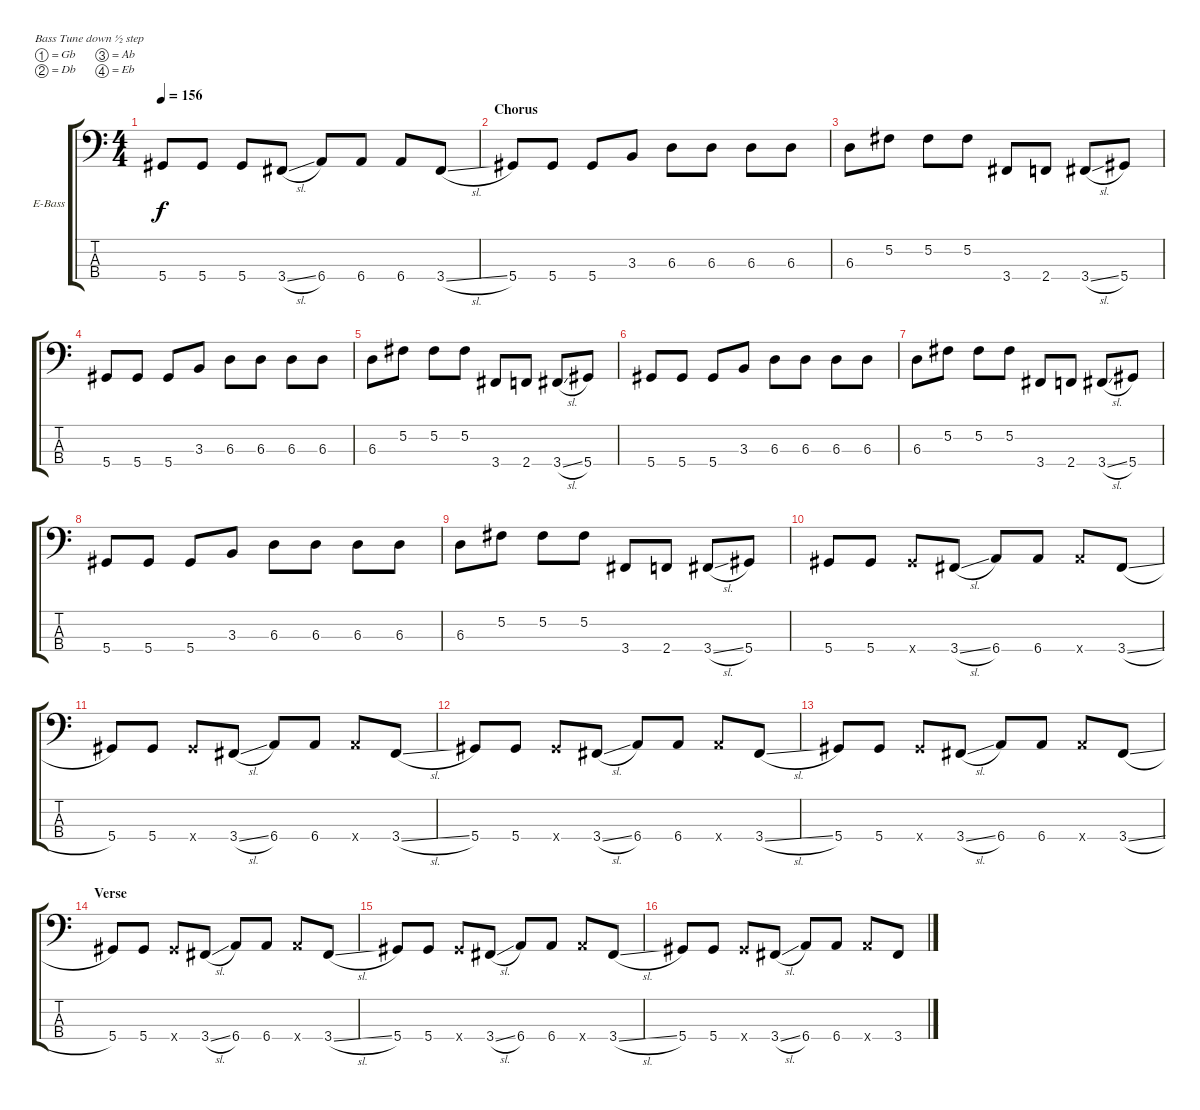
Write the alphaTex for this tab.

\bracketExtendMode groupsimilarinstruments
\firstSystemTrackNameOrientation horizontal
\otherSystemsTrackNameOrientation horizontal
\track ("Electric Bass" "E-Bass") {instrument electricbassfinger}
\staff {score tabs}
\tuning (Gb2 Db2 Ab1 Eb1)
\ts (4 4)
\tempo 156
\clef f4
\scale
1.03909
\ks c
5.4.8{dy f} 5.4.8 5.4.8 3.4{sl}.8 6.4.8 6.4.8 6.4.8 3.4{sl}.8 |
\section ("" "Chorus")
\scale
0.960908 5.4.8 5.4.8 5.4.8 3.3.8 6.3.8 6.3.8 6.3.8 6.3.8 |
\scale
1.03909 6.3.8 5.2.8 5.2.8 5.2.8 3.4.8 2.4.8 3.4{sl}.8 5.4.8 |
\scale
0.960908 5.4.8 5.4.8 5.4.8 3.3.8 6.3.8 6.3.8 6.3.8 6.3.8 |
\scale
1.03909 6.3.8 5.2.8 5.2.8 5.2.8 3.4.8 2.4.8 3.4{sl}.8 5.4.8 |
\scale
0.960908 5.4.8 5.4.8 5.4.8 3.3.8 6.3.8 6.3.8 6.3.8 6.3.8 |
\scale
1.03909 6.3.8 5.2.8 5.2.8 5.2.8 3.4.8 2.4.8 3.4{sl}.8 5.4.8 |
\scale
0.960908 5.4.8 5.4.8 5.4.8 3.3.8 6.3.8 6.3.8 6.3.8 6.3.8 |
\scale
1.03909 6.3.8 5.2.8 5.2.8 5.2.8 3.4.8 2.4.8 3.4{sl}.8 5.4.8 |
\scale
0.960908 5.4.8 5.4.8 5.4{x}.8 3.4{sl}.8 6.4.8 6.4.8 6.4{x}.8 3.4{sl}.8 |
\scale
1.03909 5.4.8 5.4.8 5.4{x}.8 3.4{sl}.8 6.4.8 6.4.8 6.4{x}.8 3.4{sl}.8 |
\scale
0.960908 5.4.8 5.4.8 5.4{x}.8 3.4{sl}.8 6.4.8 6.4.8 6.4{x}.8 3.4{sl}.8 |
\scale
1.03909 5.4.8 5.4.8 5.4{x}.8 3.4{sl}.8 6.4.8 6.4.8 6.4{x}.8 3.4{sl}.8 |
\section ("" "Verse")
\scale
0.960908 5.4.8 5.4.8 5.4{x}.8 3.4{sl}.8 6.4.8 6.4.8 6.4{x}.8 3.4{sl}.8 |
\scale
1.03909 5.4.8 5.4.8 5.4{x}.8 3.4{sl}.8 6.4.8 6.4.8 6.4{x}.8 3.4{sl}.8 |
\scale
0.960908 5.4.8 5.4.8 5.4{x}.8 3.4{sl}.8 6.4.8 6.4.8 6.4{x}.8 3.4{sl}.8
